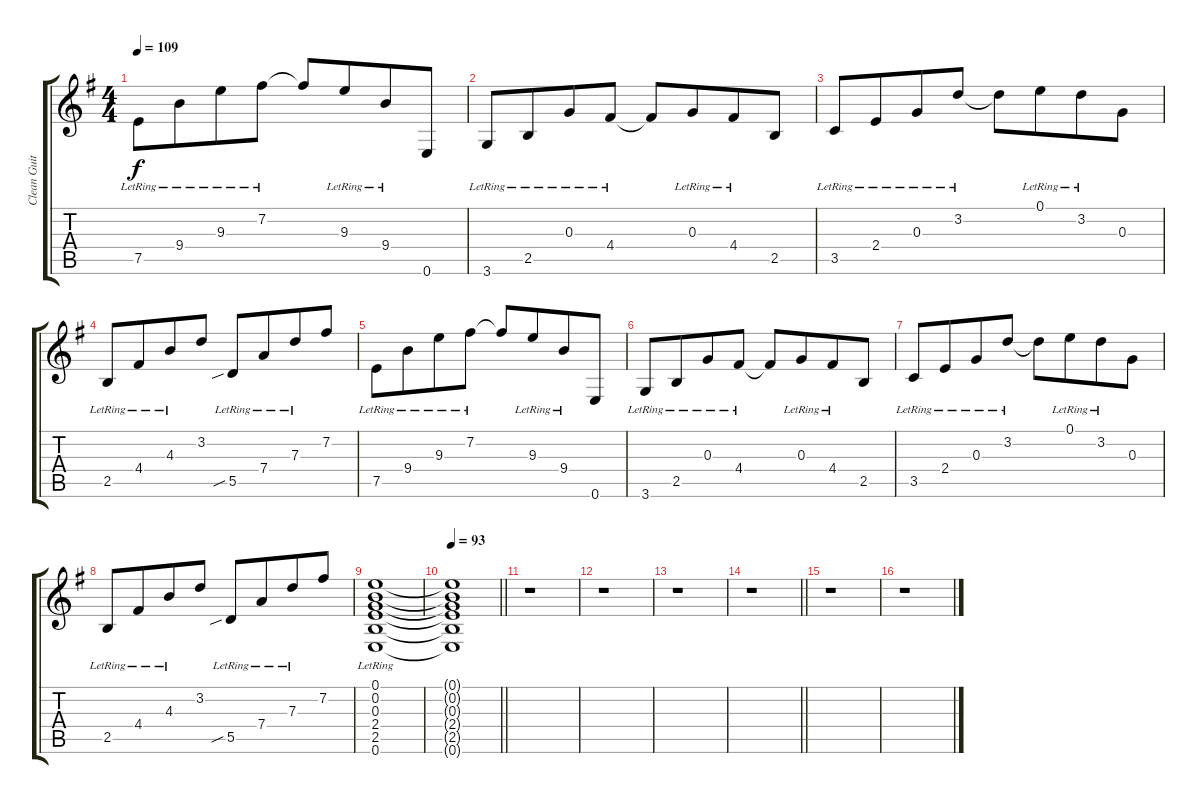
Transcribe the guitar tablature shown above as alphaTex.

\track ("Clean Guitar" "Clean Guit") {instrument electricguitarclean}
\staff {score tabs}
\tuning (E4 B3 G3 D3 A2 E2) {hide}
\ts (4 4)
\tempo 109
\clef g2
\ks g
7.5{lr}.8{dy f} 9.4{lr}.8{beam merge} 9.3{lr}.8 7.2{lr}.8 7.2{t}.8 9.3{lr}.8{beam merge} 9.4{lr}.8 0.6.8 |
3.6{lr}.8 2.5{lr}.8{beam merge} 0.3{lr}.8 4.4{lr}.8 4.4{t}.8 0.3{lr}.8{beam merge} 4.4{lr}.8 2.5.8 |
3.5{lr}.8 2.4{lr}.8{beam merge} 0.3{lr}.8 3.2{lr}.8 3.2{t}.8 0.1{lr}.8{beam merge} 3.2{lr}.8 0.3.8 |
2.5{lr}.8 4.4{lr}.8{beam merge} 4.3{lr}.8 3.2.8 5.5{sib lr}.8 7.4{lr}.8{beam merge} 7.3{lr}.8 7.2.8 |
7.5{lr}.8 9.4{lr}.8{beam merge} 9.3{lr}.8 7.2{lr}.8 7.2{t}.8 9.3{lr}.8{beam merge} 9.4{lr}.8 0.6.8 |
3.6{lr}.8 2.5{lr}.8{beam merge} 0.3{lr}.8 4.4{lr}.8 4.4{t}.8 0.3{lr}.8{beam merge} 4.4{lr}.8 2.5.8 |
3.5{lr}.8 2.4{lr}.8{beam merge} 0.3{lr}.8 3.2{lr}.8 3.2{t}.8 0.1{lr}.8{beam merge} 3.2{lr}.8 0.3.8 |
2.5{lr}.8 4.4{lr}.8{beam merge} 4.3{lr}.8 3.2.8 5.5{sib lr}.8 7.4{lr}.8{beam merge} 7.3{lr}.8 7.2.8 |
(0.1{lr} 0.2{lr} 0.3{lr} 2.4{lr} 2.5{lr} 0.6{lr}).1 |
\tempo 93
\barLineRight lightlight
(0.1{t} 0.2{t} 0.3{t} 2.4{t} 2.5{t} 0.6{t}).1 |
r.1 |
r.1 |
r.1 |
\barLineRight lightlight
r.1 |
r.1 |
r.1
